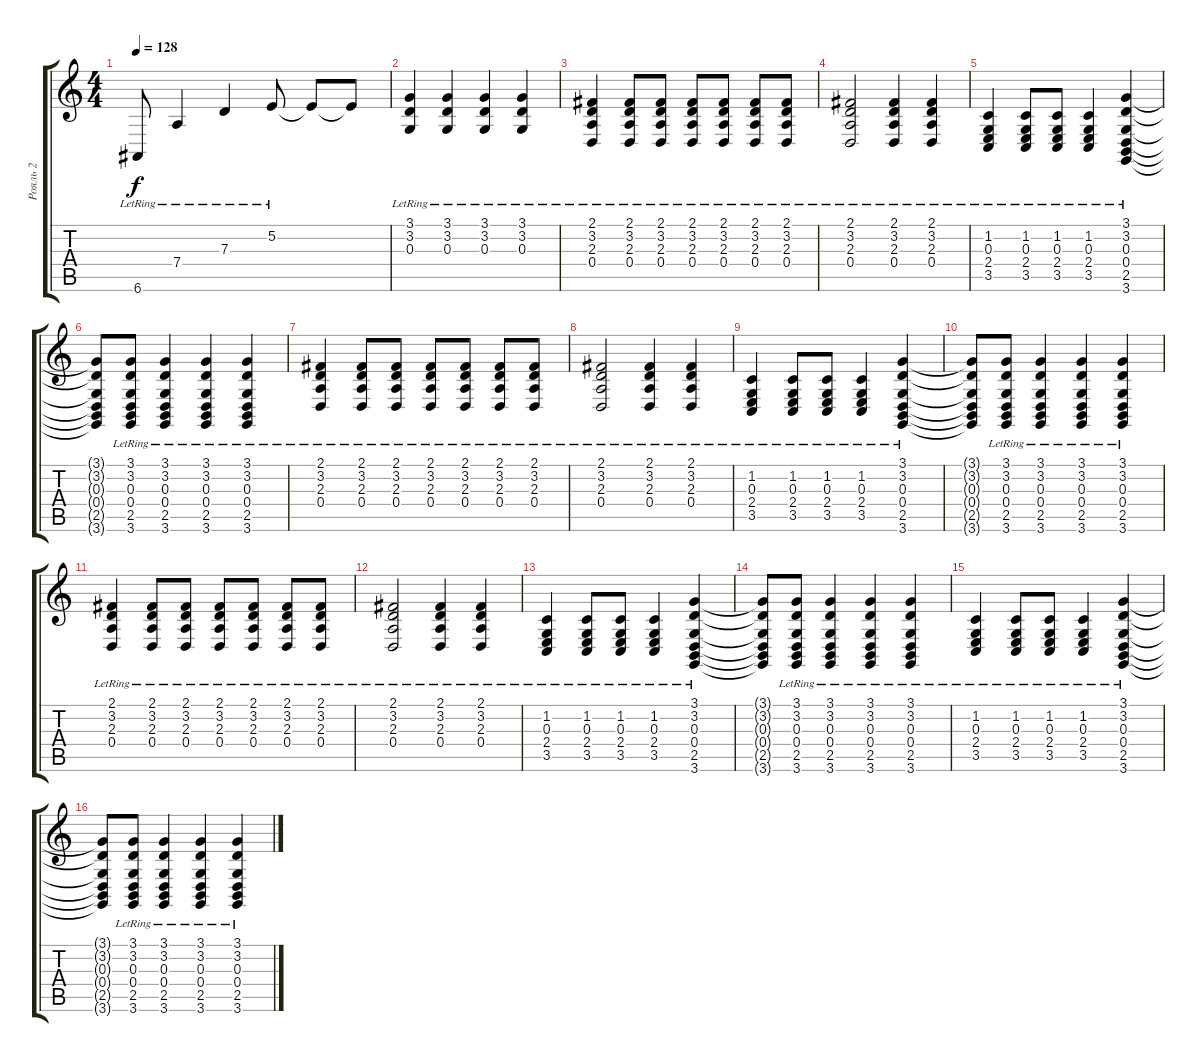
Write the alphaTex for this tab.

\track ("Рояль 2" "Рояль 2") {instrument brightacousticpiano}
\staff {score tabs}
\tuning (E4 B3 G3 D3 A2 E2) {hide}
\ts (4 4)
\tempo 128
\clef g2
\ks c
6.6{lr}.8{dy f} 7.4{lr}.4 7.3{lr}.4 5.2{lr}.8 5.2{t}.8 5.2{t}.8 |
(3.1{lr} 3.2{lr} 0.3{lr}).4 (3.1{lr} 3.2{lr} 0.3{lr}).4 (3.1{lr} 3.2{lr} 0.3{lr}).4 (3.1{lr} 3.2{lr} 0.3{lr}).4 |
(2.1{lr} 3.2{lr} 2.3{lr} 0.4{lr}).4 (2.1{lr} 3.2{lr} 2.3{lr} 0.4{lr}).8 (2.1{lr} 3.2{lr} 2.3{lr} 0.4{lr}).8 (2.1{lr} 3.2{lr} 2.3{lr} 0.4{lr}).8 (2.1{lr} 3.2{lr} 2.3{lr} 0.4{lr}).8 (2.1{lr} 3.2{lr} 2.3{lr} 0.4{lr}).8 (2.1{lr} 3.2{lr} 2.3{lr} 0.4{lr}).8 |
(2.1{lr} 3.2{lr} 2.3{lr} 0.4{lr}).2 (2.1{lr} 3.2{lr} 2.3{lr} 0.4{lr}).4 (2.1{lr} 3.2{lr} 2.3{lr} 0.4{lr}).4 |
(1.2{lr} 0.3{lr} 2.4{lr} 3.5{lr}).4 (1.2{lr} 0.3{lr} 2.4{lr} 3.5{lr}).8 (1.2{lr} 0.3{lr} 2.4{lr} 3.5{lr}).8 (1.2{lr} 0.3{lr} 2.4{lr} 3.5{lr}).4 (3.1{lr} 3.2{lr} 0.3{lr} 0.4{lr} 2.5{lr} 3.6{lr}).4 |
(3.1{t} 3.2{t} 0.3{t} 0.4{t} 2.5{t} 3.6{t}).8 (3.1{lr} 3.2{lr} 0.3{lr} 0.4{lr} 2.5{lr} 3.6{lr}).8 (3.1{lr} 3.2{lr} 0.3{lr} 0.4{lr} 2.5{lr} 3.6{lr}).4 (3.1{lr} 3.2{lr} 0.3{lr} 0.4{lr} 2.5{lr} 3.6{lr}).4 (3.1{lr} 3.2{lr} 0.3{lr} 0.4{lr} 2.5{lr} 3.6{lr}).4 |
(2.1{lr} 3.2{lr} 2.3{lr} 0.4{lr}).4 (2.1{lr} 3.2{lr} 2.3{lr} 0.4{lr}).8 (2.1{lr} 3.2{lr} 2.3{lr} 0.4{lr}).8 (2.1{lr} 3.2{lr} 2.3{lr} 0.4{lr}).8 (2.1{lr} 3.2{lr} 2.3{lr} 0.4{lr}).8 (2.1{lr} 3.2{lr} 2.3{lr} 0.4{lr}).8 (2.1{lr} 3.2{lr} 2.3{lr} 0.4{lr}).8 |
(2.1{lr} 3.2{lr} 2.3{lr} 0.4{lr}).2 (2.1{lr} 3.2{lr} 2.3{lr} 0.4{lr}).4 (2.1{lr} 3.2{lr} 2.3{lr} 0.4{lr}).4 |
(1.2{lr} 0.3{lr} 2.4{lr} 3.5{lr}).4 (1.2{lr} 0.3{lr} 2.4{lr} 3.5{lr}).8 (1.2{lr} 0.3{lr} 2.4{lr} 3.5{lr}).8 (1.2{lr} 0.3{lr} 2.4{lr} 3.5{lr}).4 (3.1{lr} 3.2{lr} 0.3{lr} 0.4{lr} 2.5{lr} 3.6{lr}).4 |
(3.1{t} 3.2{t} 0.3{t} 0.4{t} 2.5{t} 3.6{t}).8 (3.1{lr} 3.2{lr} 0.3{lr} 0.4{lr} 2.5{lr} 3.6{lr}).8 (3.1{lr} 3.2{lr} 0.3{lr} 0.4{lr} 2.5{lr} 3.6{lr}).4 (3.1{lr} 3.2{lr} 0.3{lr} 0.4{lr} 2.5{lr} 3.6{lr}).4 (3.1{lr} 3.2{lr} 0.3{lr} 0.4{lr} 2.5{lr} 3.6{lr}).4 |
(2.1{lr} 3.2{lr} 2.3{lr} 0.4{lr}).4 (2.1{lr} 3.2{lr} 2.3{lr} 0.4{lr}).8 (2.1{lr} 3.2{lr} 2.3{lr} 0.4{lr}).8 (2.1{lr} 3.2{lr} 2.3{lr} 0.4{lr}).8 (2.1{lr} 3.2{lr} 2.3{lr} 0.4{lr}).8 (2.1{lr} 3.2{lr} 2.3{lr} 0.4{lr}).8 (2.1{lr} 3.2{lr} 2.3{lr} 0.4{lr}).8 |
(2.1{lr} 3.2{lr} 2.3{lr} 0.4{lr}).2 (2.1{lr} 3.2{lr} 2.3{lr} 0.4{lr}).4 (2.1{lr} 3.2{lr} 2.3{lr} 0.4{lr}).4 |
(1.2{lr} 0.3{lr} 2.4{lr} 3.5{lr}).4 (1.2{lr} 0.3{lr} 2.4{lr} 3.5{lr}).8 (1.2{lr} 0.3{lr} 2.4{lr} 3.5{lr}).8 (1.2{lr} 0.3{lr} 2.4{lr} 3.5{lr}).4 (3.1{lr} 3.2{lr} 0.3{lr} 0.4{lr} 2.5{lr} 3.6{lr}).4 |
(3.1{t} 3.2{t} 0.3{t} 0.4{t} 2.5{t} 3.6{t}).8 (3.1{lr} 3.2{lr} 0.3{lr} 0.4{lr} 2.5{lr} 3.6{lr}).8 (3.1{lr} 3.2{lr} 0.3{lr} 0.4{lr} 2.5{lr} 3.6{lr}).4 (3.1{lr} 3.2{lr} 0.3{lr} 0.4{lr} 2.5{lr} 3.6{lr}).4 (3.1{lr} 3.2{lr} 0.3{lr} 0.4{lr} 2.5{lr} 3.6{lr}).4 |
(1.2{lr} 0.3{lr} 2.4{lr} 3.5{lr}).4 (1.2{lr} 0.3{lr} 2.4{lr} 3.5{lr}).8 (1.2{lr} 0.3{lr} 2.4{lr} 3.5{lr}).8 (1.2{lr} 0.3{lr} 2.4{lr} 3.5{lr}).4 (3.1{lr} 3.2{lr} 0.3{lr} 0.4{lr} 2.5{lr} 3.6{lr}).4 |
(3.1{t} 3.2{t} 0.3{t} 0.4{t} 2.5{t} 3.6{t}).8 (3.1{lr} 3.2{lr} 0.3{lr} 0.4{lr} 2.5{lr} 3.6{lr}).8 (3.1{lr} 3.2{lr} 0.3{lr} 0.4{lr} 2.5{lr} 3.6{lr}).4 (3.1{lr} 3.2{lr} 0.3{lr} 0.4{lr} 2.5{lr} 3.6{lr}).4 (3.1{lr} 3.2{lr} 0.3{lr} 0.4{lr} 2.5{lr} 3.6{lr}).4
